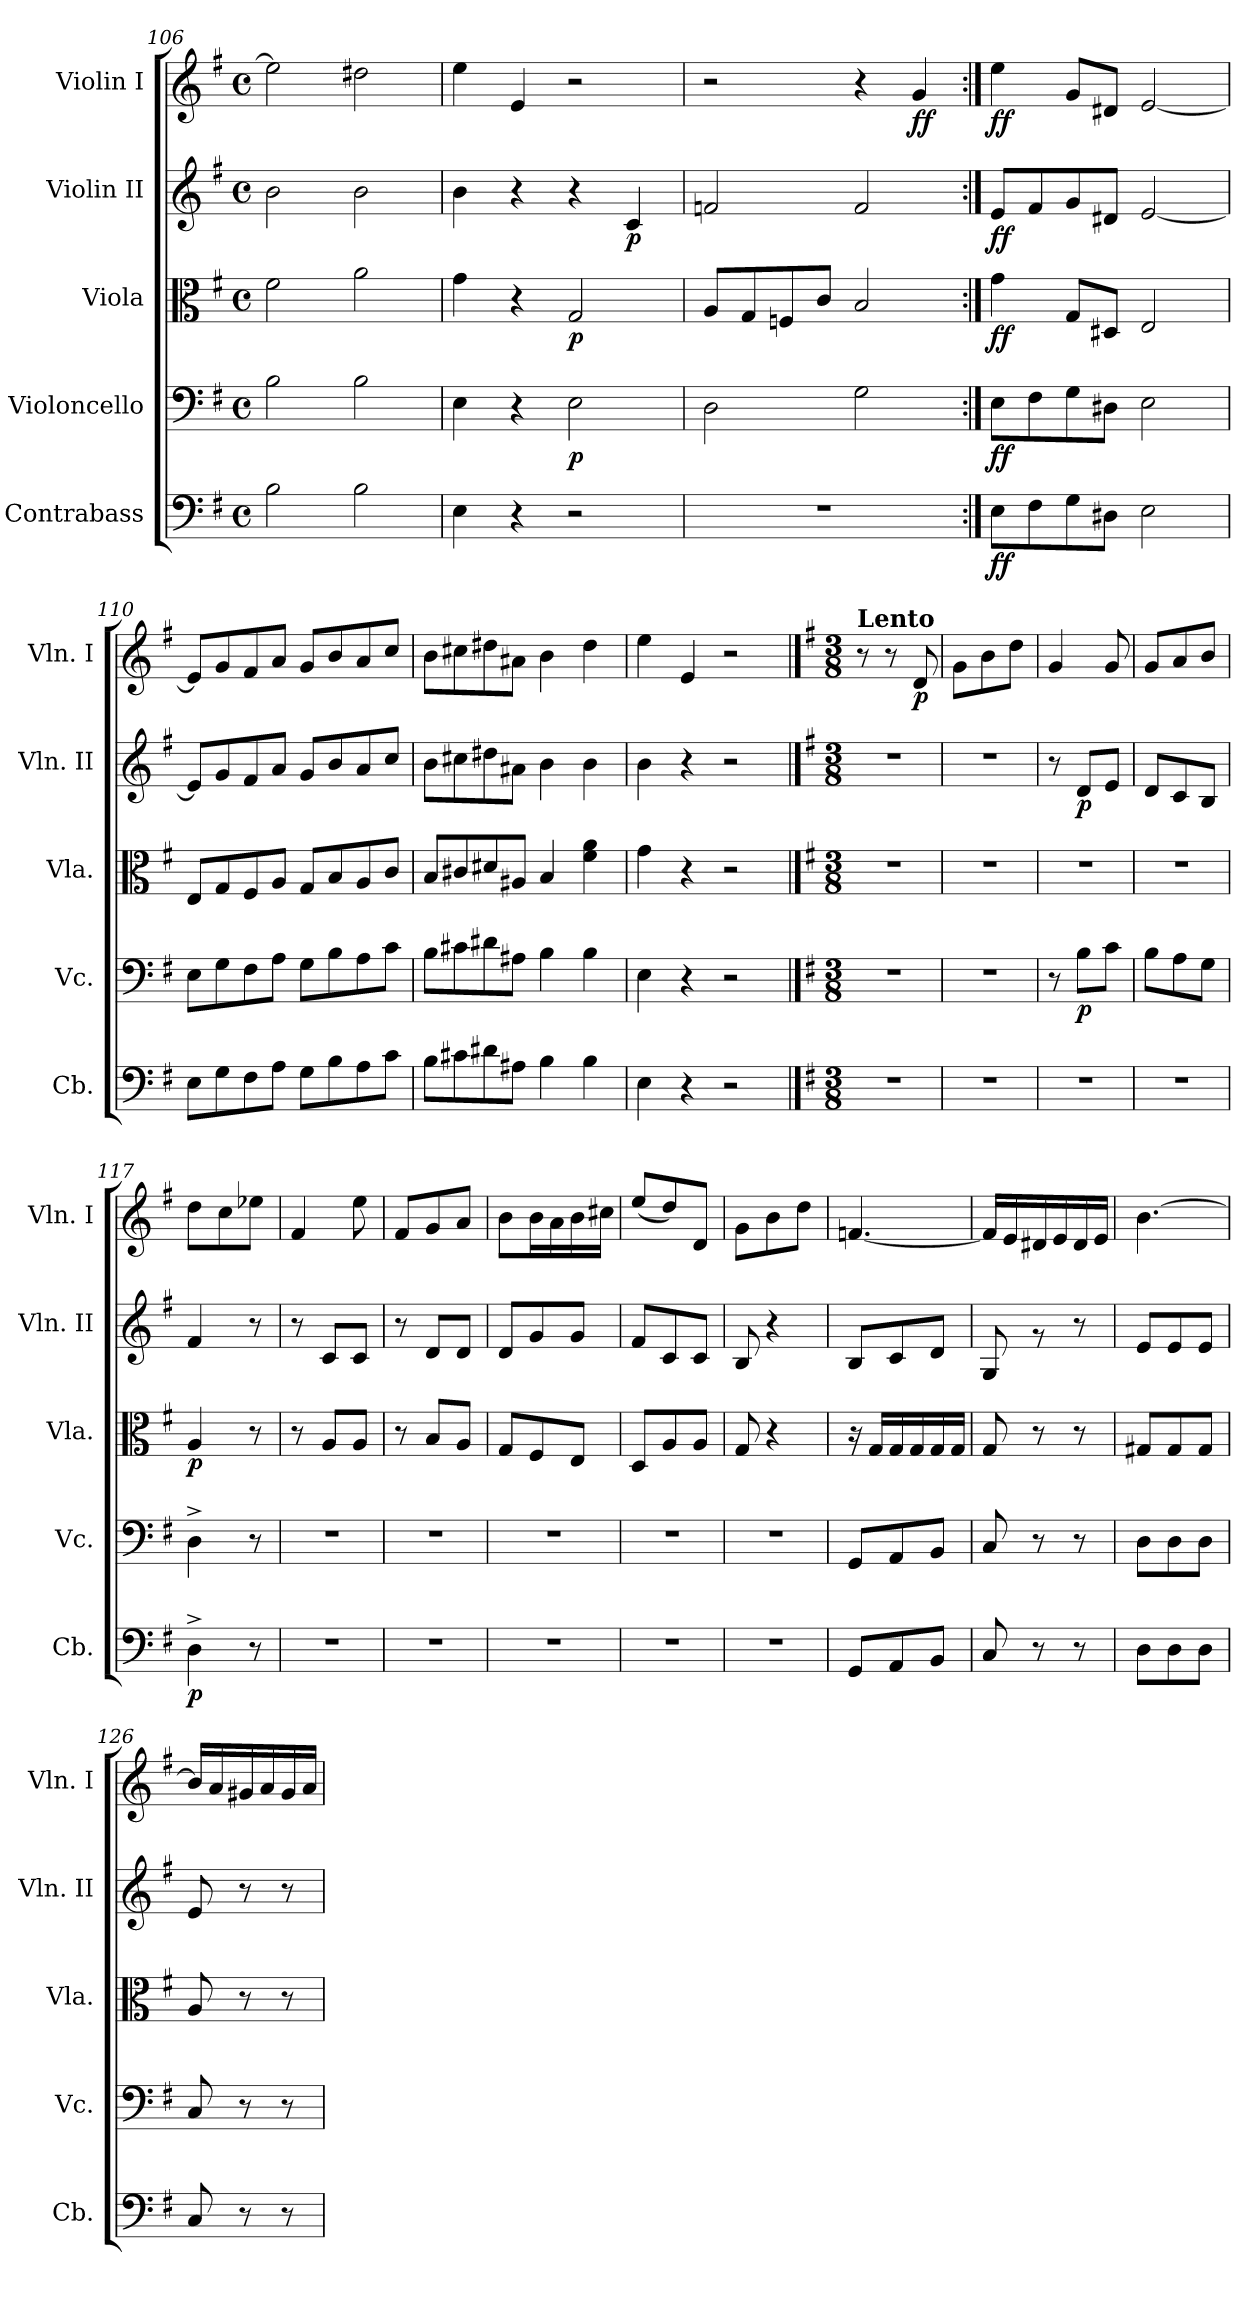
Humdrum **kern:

**kern	**dynam	**kern	**dynam	**kern	**dynam	**kern	**dynam	**kern	**dynam
*part5	*part5	*part4	*part4	*part3	*part3	*part2	*part2	*part1	*part1
*staff5	*staff5	*staff4	*staff4	*staff3	*staff3	*staff2	*staff2	*staff1	*staff1
*I"Contrabass	*	*I"Violoncello	*	*I"Viola	*	*I"Violin II	*	*I"Violin I	*
*I'Cb.	*	*I'Vc.	*	*I'Vla.	*	*I'Vln. II	*	*I'Vln. I	*
*clefF4	*	*clefF4	*	*clefC3	*	*clefG2	*	*clefG2	*
*ITrd7c12	*	*	*	*	*	*	*	*	*
*k[f#]	*	*k[f#]	*	*k[f#]	*	*k[f#]	*	*k[f#]	*
*M4/4	*	*M4/4	*	*M4/4	*	*M4/4	*	*M4/4	*
*met(c)	*	*met(c)	*	*met(c)	*	*met(c)	*	*met(c)	*
=106	=106	=106	=106	=106	=106	=106	=106	=106	=106
2BB\	.	2B\	.	2f#\	.	2b\	.	2ee\]	.
2BB\	.	2B\	.	2a\	.	2b\	.	2dd#X\	.
=107	=107	=107	=107	=107	=107	=107	=107	=107	=107
4EE\	.	4E\	.	4g\	.	4b\	.	4ee\	.
4r	.	4r	.	4r	.	4r	.	4e/	.
!	!	!	!LO:DY:b	!	!LO:DY:b	!	!	!	!
2r	.	2E\	p	2G/	p	4r	.	2r	.
!	!	!	!	!	!	!	!LO:DY:b	!	!
.	.	.	.	.	.	4c/	p	.	.
=108	=108	=108	=108	=108	=108	=108	=108	=108	=108
1r	.	2D\	.	8A/L	.	2fn/	.	2r	.
.	.	.	.	8G/	.	.	.	.	.
.	.	.	.	8Fn/	.	.	.	.	.
.	.	.	.	8c/J	.	.	.	.	.
.	.	2G\	.	2B/	.	2f/	.	4r	.
!	!	!	!	!	!	!	!	!	!LO:DY:b
.	.	.	.	.	.	.	.	4g/	ff
=109:|!	=109:|!	=109:|!	=109:|!	=109:|!	=109:|!	=109:|!	=109:|!	=109:|!	=109:|!
!	!LO:DY:b	!	!LO:DY:b	!	!LO:DY:b	!	!LO:DY:b	!	!LO:DY:b
8EE\L	ff	8E\L	ff	4g\	ff	8e/L	ff	4ee\	ff
8FF#\	.	8F#\	.	.	.	8f#/	.	.	.
8GG\	.	8G\	.	8G/L	.	8g/	.	8g/L	.
8DD#X\J	.	8D#X\J	.	8D#X/J	.	8d#X/J	.	8d#X/J	.
2EE\	.	2E\	.	2E/	.	[2e/	.	[2e/	.
=110	=110	=110	=110	=110	=110	=110	=110	=110	=110
8EE\L	.	8E\L	.	8E/L	.	8e/L]	.	8e/L]	.
8GG\	.	8G\	.	8G/	.	8g/	.	8g/	.
8FF#\	.	8F#\	.	8F#/	.	8f#/	.	8f#/	.
8AA\J	.	8A\J	.	8A/J	.	8a/J	.	8a/J	.
8GG\L	.	8G\L	.	8G/L	.	8g/L	.	8g/L	.
8BB\	.	8B\	.	8B/	.	8b/	.	8b/	.
8AA\	.	8A\	.	8A/	.	8a/	.	8a/	.
8C\J	.	8c\J	.	8c/J	.	8cc/J	.	8cc/J	.
!!LO:LB:g=z
=111	=111	=111	=111	=111	=111	=111	=111	=111	=111
8BB\L	.	8B\L	.	8B/L	.	8b\L	.	8b\L	.
8C#X\	.	8c#X\	.	8c#X/	.	8cc#X\	.	8cc#X\	.
8D#X\	.	8d#X\	.	8d#X/	.	8dd#X\	.	8dd#X\	.
8AA#X\J	.	8A#X\J	.	8A#X/J	.	8a#X\J	.	8a#X\J	.
4BB\	.	4B\	.	4B/	.	4b\	.	4b\	.
4BB\	.	4B\	.	4f#\ 4a\	.	4b\	.	4dd#\	.
=112	=112	=112	=112	=112	=112	=112	=112	=112	=112
4EE\	.	4E\	.	4g\	.	4b\	.	4ee\	.
4r	.	4r	.	4r	.	4r	.	4e/	.
2r	.	2r	.	2r	.	2r	.	2r	.
==113	==113	==113	==113	==113	==113	==113	==113	==113	==113
*	*	*	*	*	*	*	*	*k[f#]	*
*M3/8	*	*M3/8	*	*M3/8	*	*M3/8	*	*M3/8	*
!	!	!	!	!	!	!	!	!LO:TX:a:B:t=Lento	!
4.r	.	4.r	.	4.r	.	4.r	.	8r	.
.	.	.	.	.	.	.	.	8r	.
!	!	!	!	!	!	!	!	!	!LO:DY:b
.	.	.	.	.	.	.	.	8d/	p
=114	=114	=114	=114	=114	=114	=114	=114	=114	=114
4.r	.	4.r	.	4.r	.	4.r	.	8g\L	.
.	.	.	.	.	.	.	.	8b\	.
.	.	.	.	.	.	.	.	8dd\J	.
=115	=115	=115	=115	=115	=115	=115	=115	=115	=115
4.r	.	8r	.	4.r	.	8r	.	4g/	.
!	!	!	!LO:DY:b	!	!	!	!LO:DY:b	!	!
.	.	8B\L	p	.	.	8d/L	p	.	.
.	.	8c\J	.	.	.	8e/J	.	8g/	.
=116	=116	=116	=116	=116	=116	=116	=116	=116	=116
4.r	.	8B\L	.	4.r	.	8d/L	.	8g/L	.
.	.	8A\	.	.	.	8c/	.	8a/	.
.	.	8G\J	.	.	.	8B/J	.	8b/J	.
=117	=117	=117	=117	=117	=117	=117	=117	=117	=117
!	!LO:DY:b	!	!	!	!LO:DY:b	!	!	!	!
4DD^\	p	4D^\	.	4A/	p	4f#/	.	8dd\L	.
.	.	.	.	.	.	.	.	8cc\	.
8r	.	8r	.	8r	.	8r	.	8ee-X\J	.
=118	=118	=118	=118	=118	=118	=118	=118	=118	=118
4.r	.	4.r	.	8r	.	8r	.	4f#/	.
.	.	.	.	8A/L	.	8c/L	.	.	.
.	.	.	.	8A/J	.	8c/J	.	8ee\	.
=119	=119	=119	=119	=119	=119	=119	=119	=119	=119
4.r	.	4.r	.	8r	.	8r	.	8f#/L	.
.	.	.	.	8B/L	.	8d/L	.	8g/	.
.	.	.	.	8A/J	.	8d/J	.	8a/J	.
!!LO:PB:g=z
=120	=120	=120	=120	=120	=120	=120	=120	=120	=120
4.r	.	4.r	.	8G/L	.	8d/L	.	8b\L	.
.	.	.	.	8F#/	.	8g/	.	16b\L	.
.	.	.	.	.	.	.	.	16a\	.
.	.	.	.	8E/J	.	8g/J	.	16b\	.
.	.	.	.	.	.	.	.	16cc#X\JJ	.
=121	=121	=121	=121	=121	=121	=121	=121	=121	=121
4.r	.	4.r	.	8D/L	.	8f#/L	.	(<8ee/L	.
.	.	.	.	8A/	.	8c/	.	8dd/)	.
.	.	.	.	8A/J	.	8c/J	.	8d/J	.
=122	=122	=122	=122	=122	=122	=122	=122	=122	=122
4.r	.	4.r	.	8G/	.	8B/	.	8g\L	.
.	.	.	.	4r	.	4r	.	8b\	.
.	.	.	.	.	.	.	.	8dd\J	.
=123	=123	=123	=123	=123	=123	=123	=123	=123	=123
8GGG/L	.	8GG/L	.	16r	.	8B/L	.	[4.fn/	.
.	.	.	.	16G/LL	.	.	.	.	.
8AAA/	.	8AA/	.	16G/	.	8c/	.	.	.
.	.	.	.	16G/	.	.	.	.	.
8BBB/J	.	8BB/J	.	16G/	.	8d/J	.	.	.
.	.	.	.	16G/JJ	.	.	.	.	.
=124	=124	=124	=124	=124	=124	=124	=124	=124	=124
8CC/	.	8C/	.	8G/	.	8G/	.	16f/LL]	.
.	.	.	.	.	.	.	.	16e/	.
8r	.	8r	.	8r	.	8rg	.	16d#X/	.
.	.	.	.	.	.	.	.	16e/	.
8r	.	8r	.	8r	.	8r	.	16d#/	.
.	.	.	.	.	.	.	.	16e/JJ	.
=125	=125	=125	=125	=125	=125	=125	=125	=125	=125
8DD\L	.	8D\L	.	8G#X/L	.	8e/L	.	[4.b\	.
8DD\	.	8D\	.	8G#/	.	8e/	.	.	.
8DD\J	.	8D\J	.	8G#/J	.	8e/J	.	.	.
=126	=126	=126	=126	=126	=126	=126	=126	=126	=126
8CC/	.	8C/	.	8A/	.	8e/	.	16b/LL]	.
.	.	.	.	.	.	.	.	16a/	.
8r	.	8r	.	8r	.	8r	.	16g#X/	.
.	.	.	.	.	.	.	.	16a/	.
8r	.	8r	.	8r	.	8r	.	16g#/	.
.	.	.	.	.	.	.	.	16a/JJ	.
=	=	=	=	=	=	=	=	=	=
*-	*-	*-	*-	*-	*-	*-	*-	*-	*-
